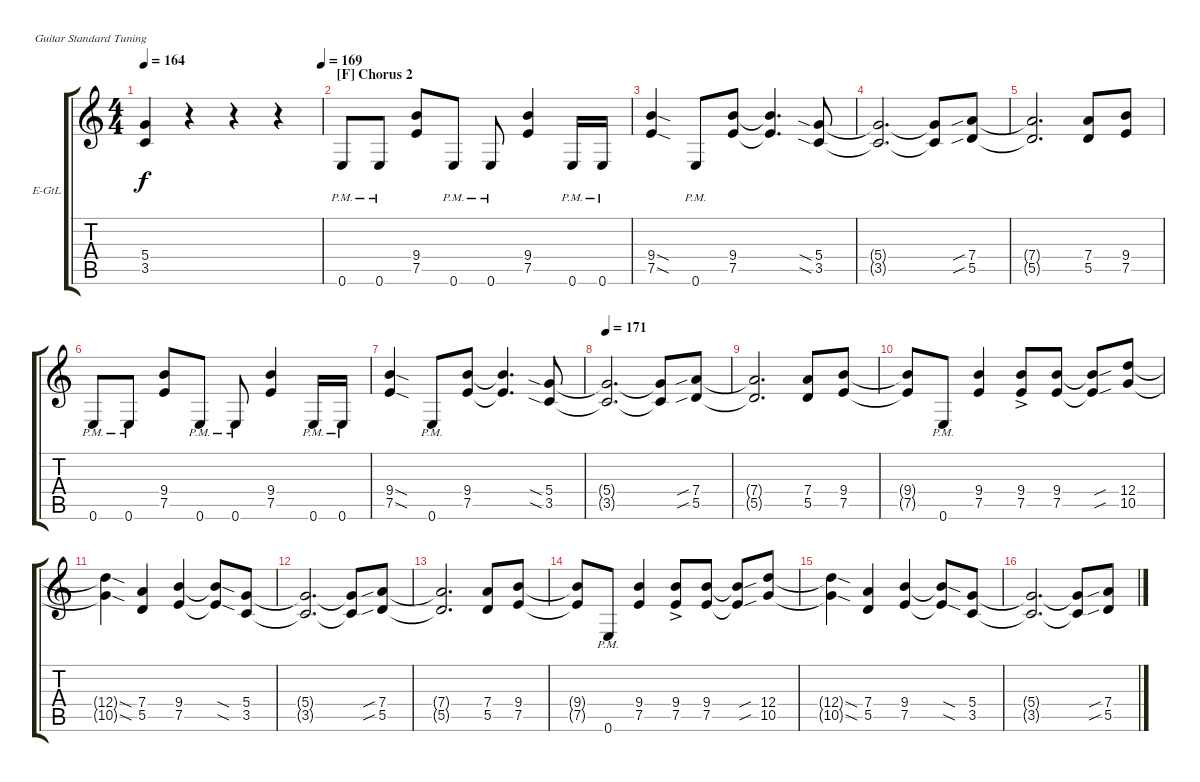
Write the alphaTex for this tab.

\bracketExtendMode groupsimilarinstruments
\firstSystemTrackNameOrientation horizontal
\otherSystemsTrackNameOrientation horizontal
\track ("Vivian Campbell L" "E-GtL") {instrument distortionguitar}
\staff {score tabs}
\tuning (E4 B3 G3 D3 A2 E2)
\ts (4 4)
\tempo 164
\tempo (169 1)
\clef g2
\ks c
(5.4 3.5).4{dy f} r.4 r.4 r.4 |
\section ("F" "Chorus 2")
0.6{pm}.8 0.6{pm}.8 (9.4 7.5).8 0.6{pm}.8 0.6{pm}.8 (9.4 7.5).4 0.6{pm}.16 0.6{pm}.16 |
(9.4{sod} 7.5{sod}).4 0.6{pm}.8 (9.4 7.5).8 (7.5{t} 9.4{t}).4{d} (5.4{sia} 3.5{sia}).8 |
(5.4{t} 3.5{t}).2{d} (5.4{t} 3.5{t}).8 (7.4{sib} 5.5{sib}).8 |
(7.4{t} 5.5{t}).2{d} (7.4 5.5).8 (9.4 7.5).8 |
0.6{pm}.8 0.6{pm}.8 (9.4 7.5).8 0.6{pm}.8 0.6{pm}.8 (9.4 7.5).4 0.6{pm}.16 0.6{pm}.16 |
(9.4{sod} 7.5{sod}).4 0.6{pm}.8 (9.4 7.5).8 (7.5{t} 9.4{t}).4{d} (5.4{sia} 3.5{sia}).8 |
\tempo 171
(5.4{t} 3.5{t}).2{d} (5.4{t} 3.5{t}).8 (7.4{sib} 5.5{sib}).8 |
(7.4{t} 5.5{t}).2{d} (7.4 5.5).8 (9.4 7.5).8 |
(9.4{t} 7.5{t}).8 0.6{pm}.8 (9.4 7.5).4 (7.5{ac} 9.4{ac}).8 (9.4 7.5).8 (7.5{sou t} 9.4{sou t}).8 (12.4 10.5).8 |
(12.4{sod t} 10.5{sod t}).4 (7.4 5.5).4 (9.4 7.5).4 (9.4{sod t} 7.5{sod t}).8 (5.4 3.5).8 |
(5.4{t} 3.5{t}).2{d} (5.4{t} 3.5{t}).8 (7.4{sib} 5.5{sib}).8 |
(7.4{t} 5.5{t}).2{d} (7.4 5.5).8 (9.4 7.5).8 |
(9.4{t} 7.5{t}).8 0.6{pm}.8 (9.4 7.5).4 (7.5{ac} 9.4{ac}).8 (9.4 7.5).8 (7.5{sou t} 9.4{sou t}).8 (12.4 10.5).8 |
(12.4{sod t} 10.5{sod t}).4 (7.4 5.5).4 (9.4 7.5).4 (9.4{sod t} 7.5{sod t}).8 (5.4 3.5).8 |
(5.4{t} 3.5{t}).2{d} (5.4{t} 3.5{t}).8 (7.4{sib} 5.5{sib}).8
